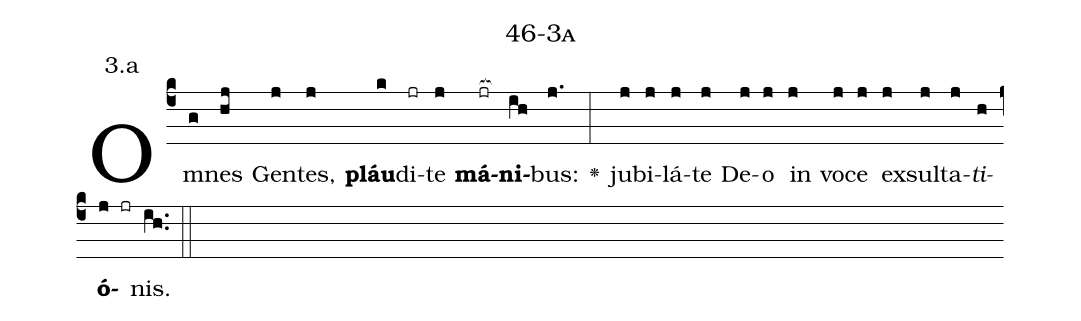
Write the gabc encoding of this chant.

name: 46-3a;
annotation: 3.a;
%%
(c4)Om(g)nes(hj) Gen(j)tes,(j) <b>pláu</b>(k)di(jr)te(j) <b>má</b>(jr[ocb:1{])<b>ni</b>(ih[ocb:0}])bus:(j.) <v>\greheightstar</v>(:) ju(j)bi(j)lá(j)te(j) De(j)o(j) in(j) vo(j)ce(j) ex(j)sul(j)ta(j)<i>ti</i>(h)<b>ó</b>(j jr)nis.(ih..) (::)


%E(j) u(j) o(j) u(h) a(j) e.(ih..) (::)
